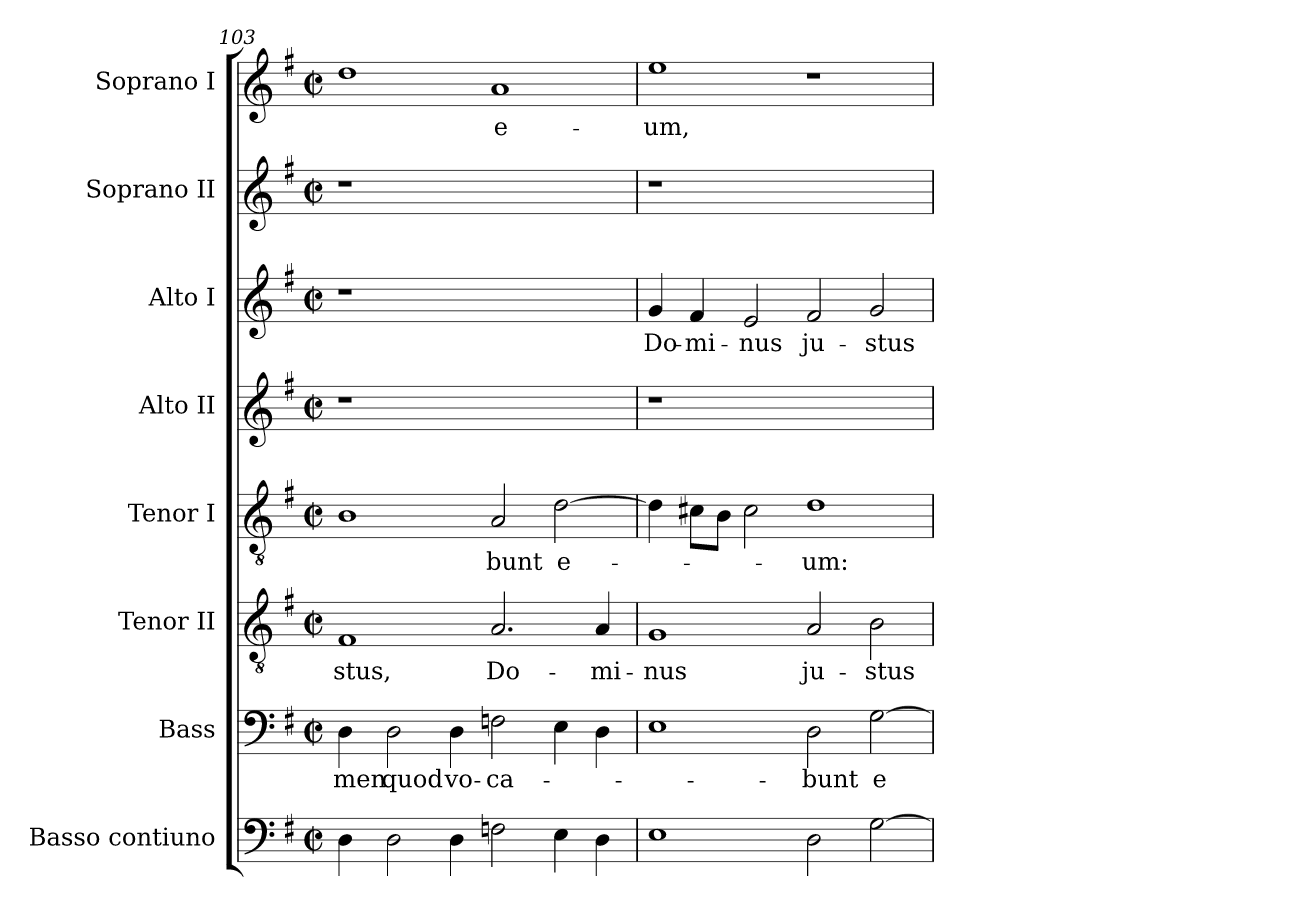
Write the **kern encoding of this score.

**kern	**kern	**text	**kern	**text	**kern	**text	**kern	**kern	**text	**kern	**kern	**text
*part8	*part7	*part7	*part6	*part6	*part5	*part5	*part4	*part3	*part3	*part2	*part1	*part1
*staff8	*staff7	*staff7	*staff6	*staff6	*staff5	*staff5	*staff4	*staff3	*staff3	*staff2	*staff1	*staff1
*I"Basso contiuno	*I"Bass	*	*I"Tenor II	*	*I"Tenor I	*	*I"Alto II	*I"Alto I	*	*I"Soprano II	*I"Soprano I	*
*	*I'B	*	*	*	*I'T	*	*	*I'A	*	*	*	*
*clefF4	*clefF4	*	*clefGv2	*	*clefGv2	*	*clefG2	*clefG2	*	*clefG2	*clefG2	*
*k[f#]	*k[f#]	*	*k[f#]	*	*k[f#]	*	*k[f#]	*k[f#]	*	*k[f#]	*k[f#]	*
*G:	*G:	*	*G:	*	*G:	*	*G:	*G:	*	*G:	*G:	*
*M2/2	*M2/2	*	*M2/2	*	*M2/2	*	*M2/2	*M2/2	*	*M2/2	*M2/2	*
*met(c|)	*met(c|)	*	*met(c|)	*	*met(c|)	*	*met(c|)	*met(c|)	*	*met(c|)	*met(c|)	*
=103	=103	=103	=103	=103	=103	=103	=103	=103	=103	=103	=103	=103
!	!	!LO:LY:b:color=#000000	!	!	!	!	!	!	!	!	!	!
!	!	!	!	!LO:LY:b:color=#000000	!	!	!LO:N:vis=1	!LO:N:vis=1	!	!LO:N:vis=1	!	!
4Di\	4Di\	-men	1F#i	-stus,	1Bi	.	1r	1r	.	1r	1ddi	.
!	!	!LO:LY:b:color=#000000	!	!	!	!	!	!	!	!	!	!
2Di\	2Di\	quod	.	.	.	.	.	.	.	.	.	.
!	!	!LO:LY:b:color=#000000	!	!	!	!	!	!	!	!	!	!
4Di\	4Di\	vo-	.	.	.	.	.	.	.	.	.	.
!	!	!LO:LY:b:color=#000000	!	!	!	!	!	!	!	!	!	!
!	!	!	!	!LO:LY:b:color=#000000	!	!	!	!	!	!	!	!
!	!	!	!	!	!	!LO:LY:b:color=#000000	!	!	!	!	!	!
!	!	!	!	!	!	!	!	!	!	!	!	!LO:LY:b:color=#000000
2Fni\	2Fni\	-ca-	2.Ai/	Do-	2Ai/	-bunt	1ryy	1ryy	.	1ryy	1ai	e-
!	!	!	!	!	!	!LO:LY:b:color=#000000	!	!	!	!	!	!
4Ei\	4Ei\	.	.	.	[>2di\	e-	.	.	.	.	.	.
!	!	!	!	!LO:LY:b:color=#000000	!	!	!	!	!	!	!	!
4Di\	4Di\	.	4Ai/	-mi-	.	.	.	.	.	.	.	.
=104	=104	=104	=104	=104	=104	=104	=104	=104	=104	=104	=104	=104
!	!	!	!	!LO:LY:b:color=#000000	!	!	!LO:N:vis=1	!	!	!	!	!
!	!	!	!	!	!	!	!	!	!LO:LY:b:color=#000000	!LO:N:vis=1	!	!
!	!	!	!	!	!	!	!	!	!	!	!	!LO:LY:b:color=#000000
1Ei	1Ei	.	1Gi	-nus	4di\]	.	1r	4gi/	Do-	1r	1eei	-um,
!	!	!	!	!	!	!	!	!	!LO:LY:b:color=#000000	!	!	!
.	.	.	.	.	8c#Xi\L	.	.	4f#i/	-mi-	.	.	.
.	.	.	.	.	8Bi\J	.	.	.	.	.	.	.
!	!	!	!	!	!	!	!	!	!LO:LY:b:color=#000000	!	!	!
.	.	.	.	.	2c#i\	.	.	2ei/	-nus	.	.	.
!	!	!LO:LY:b:color=#000000	!	!	!	!	!	!	!	!	!	!
!	!	!	!	!LO:LY:b:color=#000000	!	!	!	!	!	!	!	!
!	!	!	!	!	!	!LO:LY:b:color=#000000	!	!	!	!	!	!
!	!	!	!	!	!	!	!	!	!LO:LY:b:color=#000000	!	!	!
2Di\	2Di\	-bunt	2Ai/	ju-	1di	-um:	1ryy	2f#i/	ju-	1ryy	1r	.
!	!	!LO:LY:b:color=#000000	!	!	!	!	!	!	!	!	!	!
!	!	!	!	!LO:LY:b:color=#000000	!	!	!	!	!	!	!	!
!	!	!	!	!	!	!	!	!	!LO:LY:b:color=#000000	!	!	!
[>2Gi\	[>2Gi\	e-	2Bi\	-stus	.	.	.	2gi/	-stus	.	.	.
=	=	=	=	=	=	=	=	=	=	=	=	=
*-	*-	*-	*-	*-	*-	*-	*-	*-	*-	*-	*-	*-
